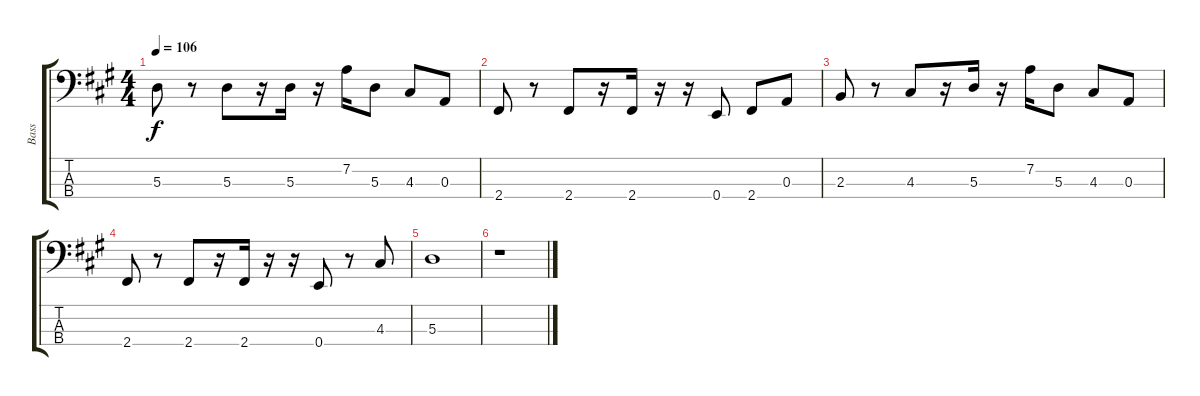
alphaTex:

\track ("Bass" "Bass") {instrument electricbassfinger}
\staff {score tabs}
\tuning (G2 D2 A1 E1) {hide}
\ts (4 4)
\tempo 106
\clef f4
\ks a
5.3.8{dy f} r.8 5.3.8 r.16 5.3.16 r.16 7.2.16 5.3.8 4.3.8 0.3.8 |
2.4.8 r.8 2.4.8 r.16 2.4.16 r.16 r.16 0.4.8 2.4.8 0.3.8 |
2.3.8 r.8 4.3.8 r.16 5.3.16 r.16 7.2.16 5.3.8 4.3.8 0.3.8 |
2.4.8 r.8 2.4.8 r.16 2.4.16 r.16 r.16 0.4.8 r.8 4.3.8 |
5.3.1 |
r.1
